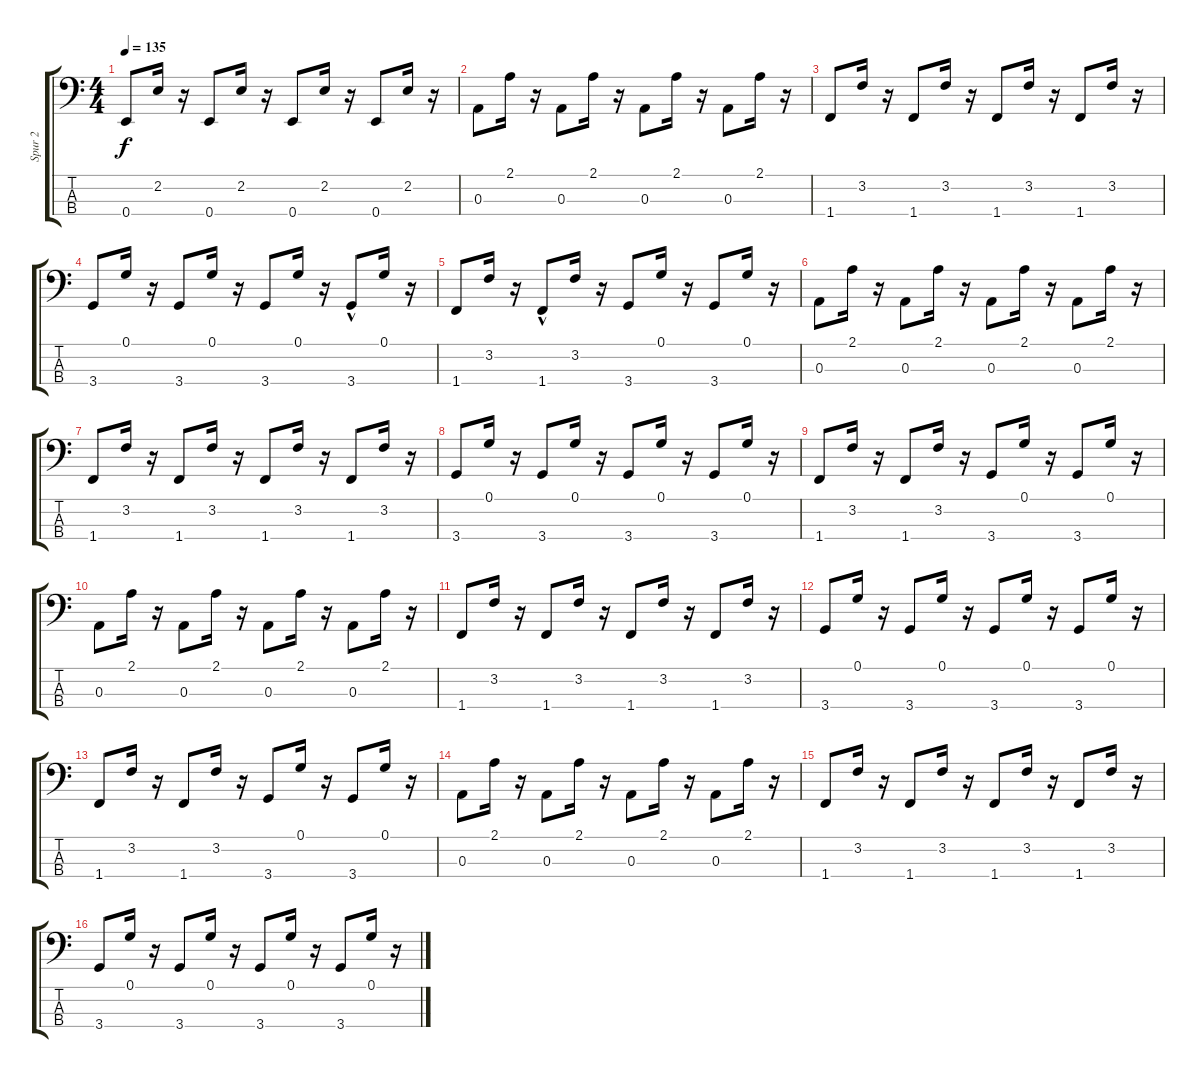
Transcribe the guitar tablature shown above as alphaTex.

\track ("Spur 2" "Spur 2") {instrument synthbass2}
\staff {score tabs}
\tuning (G2 D2 A1 E1) {hide}
\ts (4 4)
\tempo 135
\clef f4
\ks c
0.4.8{dy f} 2.2.16 r.16 0.4.8 2.2.16 r.16 0.4.8 2.2.16 r.16 0.4.8 2.2.16 r.16 |
0.3.8 2.1.16 r.16 0.3.8 2.1.16 r.16 0.3.8 2.1.16 r.16 0.3.8 2.1.16 r.16 |
1.4.8 3.2.16 r.16 1.4.8 3.2.16 r.16 1.4.8 3.2.16 r.16 1.4.8 3.2.16 r.16 |
3.4.8 0.1.16 r.16 3.4.8 0.1.16 r.16 3.4.8 0.1.16 r.16 3.4{hac}.8 0.1.16 r.16 |
1.4.8 3.2.16 r.16 1.4{hac}.8 3.2.16 r.16 3.4.8 0.1.16 r.16 3.4.8 0.1.16 r.16 |
0.3.8 2.1.16 r.16 0.3.8 2.1.16 r.16 0.3.8 2.1.16 r.16 0.3.8 2.1.16 r.16 |
1.4.8 3.2.16 r.16 1.4.8 3.2.16 r.16 1.4.8 3.2.16 r.16 1.4.8 3.2.16 r.16 |
3.4.8 0.1.16 r.16 3.4.8 0.1.16 r.16 3.4.8 0.1.16 r.16 3.4.8 0.1.16 r.16 |
1.4.8 3.2.16 r.16 1.4.8 3.2.16 r.16 3.4.8 0.1.16 r.16 3.4.8 0.1.16 r.16 |
0.3.8 2.1.16 r.16 0.3.8 2.1.16 r.16 0.3.8 2.1.16 r.16 0.3.8 2.1.16 r.16 |
1.4.8 3.2.16 r.16 1.4.8 3.2.16 r.16 1.4.8 3.2.16 r.16 1.4.8 3.2.16 r.16 |
3.4.8 0.1.16 r.16 3.4.8 0.1.16 r.16 3.4.8 0.1.16 r.16 3.4.8 0.1.16 r.16 |
1.4.8 3.2.16 r.16 1.4.8 3.2.16 r.16 3.4.8 0.1.16 r.16 3.4.8 0.1.16 r.16 |
0.3.8 2.1.16 r.16 0.3.8 2.1.16 r.16 0.3.8 2.1.16 r.16 0.3.8 2.1.16 r.16 |
1.4.8 3.2.16 r.16 1.4.8 3.2.16 r.16 1.4.8 3.2.16 r.16 1.4.8 3.2.16 r.16 |
3.4.8 0.1.16 r.16 3.4.8 0.1.16 r.16 3.4.8 0.1.16 r.16 3.4.8 0.1.16 r.16
